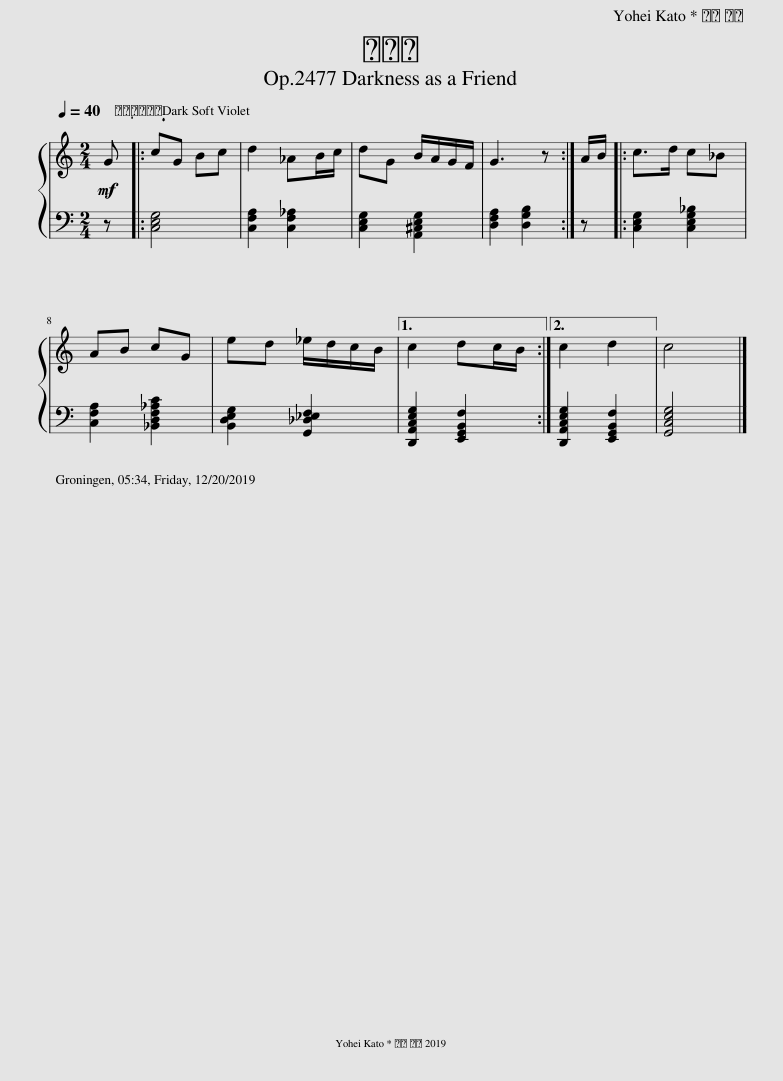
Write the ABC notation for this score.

X:1
%%score { 1 | 2 }
L:1/8
Q:1/4=40
M:2/4
I:linebreak $
K:C
V:1 treble
V:2 bass
V:1
!mf! G |: cG Bc | d2 _AB/c/ | dG B/A/G/F/ | G3 z :| %5
 A/B/ |: c>d c_B |$ AB cG | ed _e/d/c/B/ |1 c2 dc/B/ :|2 %10
 c2 d2 || c4 |] %12
V:2
 z |: [C,E,G,]4 | [C,F,A,]2 [C,F,_A,]2 | [C,E,G,]2 [A,,^C,E,G,]2 | [D,F,A,]2 [D,G,B,]2 :| %5
 z |: [C,E,G,]2 [C,E,G,_B,]2 |$ [C,F,A,]2 [_B,,D,F,_A,C]2 | [B,,D,E,G,]2 [G,,_D,_E,F,]2 |1 [D,,A,,C,E,G,]2 [E,,G,,B,,F,]2 :|2 %10
 [D,,A,,C,E,G,]2 [E,,G,,B,,F,]2 || [G,,C,E,G,]4 |] %12
